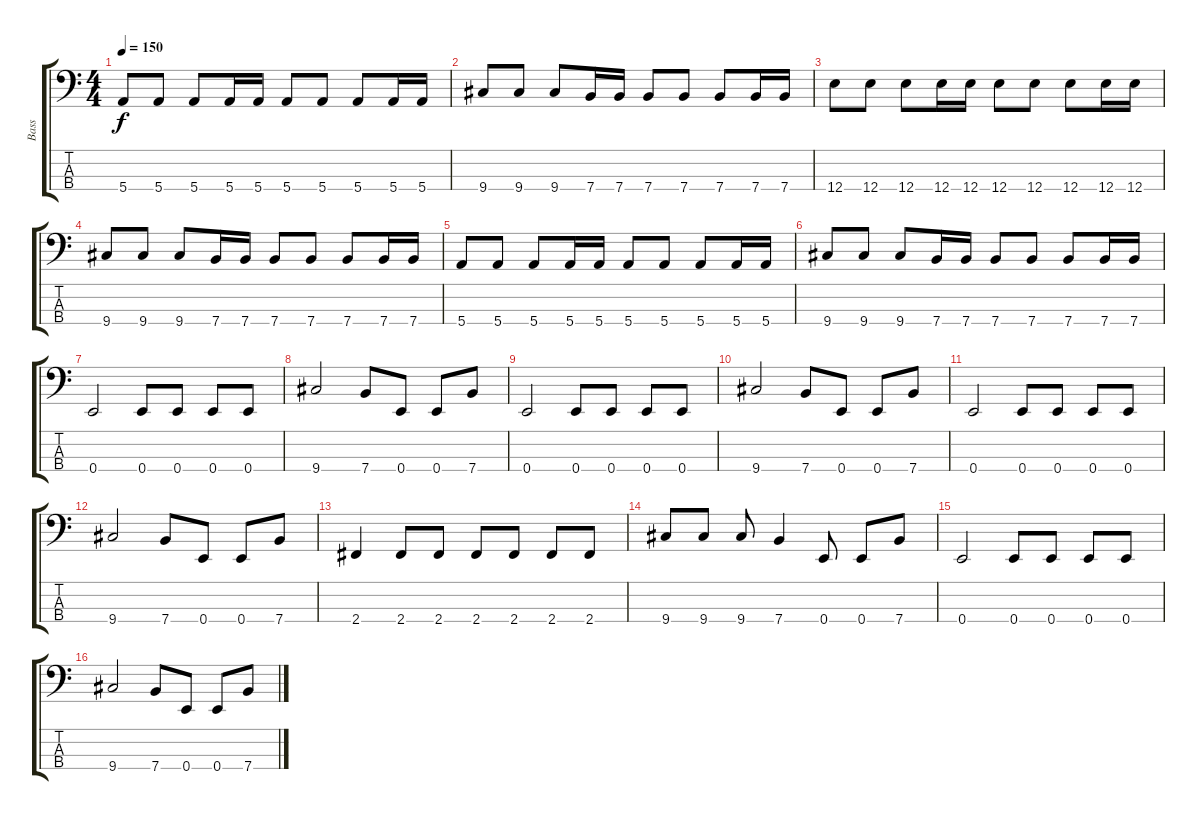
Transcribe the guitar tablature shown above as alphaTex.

\track ("Bass" "Bass") {instrument electricbasspick}
\staff {score tabs}
\tuning (G2 D2 A1 E1) {hide}
\ts (4 4)
\tempo 150
\clef f4
\ks c
5.4.8{dy f} 5.4.8 5.4.8 5.4.16 5.4.16 5.4.8 5.4.8 5.4.8 5.4.16 5.4.16 |
9.4.8 9.4.8 9.4.8 7.4.16 7.4.16 7.4.8 7.4.8 7.4.8 7.4.16 7.4.16 |
12.4.8 12.4.8 12.4.8 12.4.16 12.4.16 12.4.8 12.4.8 12.4.8 12.4.16 12.4.16 |
9.4.8 9.4.8 9.4.8 7.4.16 7.4.16 7.4.8 7.4.8 7.4.8 7.4.16 7.4.16 |
5.4.8 5.4.8 5.4.8 5.4.16 5.4.16 5.4.8 5.4.8 5.4.8 5.4.16 5.4.16 |
9.4.8 9.4.8 9.4.8 7.4.16 7.4.16 7.4.8 7.4.8 7.4.8 7.4.16 7.4.16 |
0.4.2 0.4.8 0.4.8 0.4.8 0.4.8 |
9.4.2 7.4.8 0.4.8 0.4.8 7.4.8 |
0.4.2 0.4.8 0.4.8 0.4.8 0.4.8 |
9.4.2 7.4.8 0.4.8 0.4.8 7.4.8 |
0.4.2 0.4.8 0.4.8 0.4.8 0.4.8 |
9.4.2 7.4.8 0.4.8 0.4.8 7.4.8 |
2.4.4 2.4.8 2.4.8 2.4.8 2.4.8 2.4.8 2.4.8 |
9.4.8 9.4.8 9.4.8 7.4.4 0.4.8 0.4.8 7.4.8 |
0.4.2 0.4.8 0.4.8 0.4.8 0.4.8 |
9.4.2 7.4.8 0.4.8 0.4.8 7.4.8
